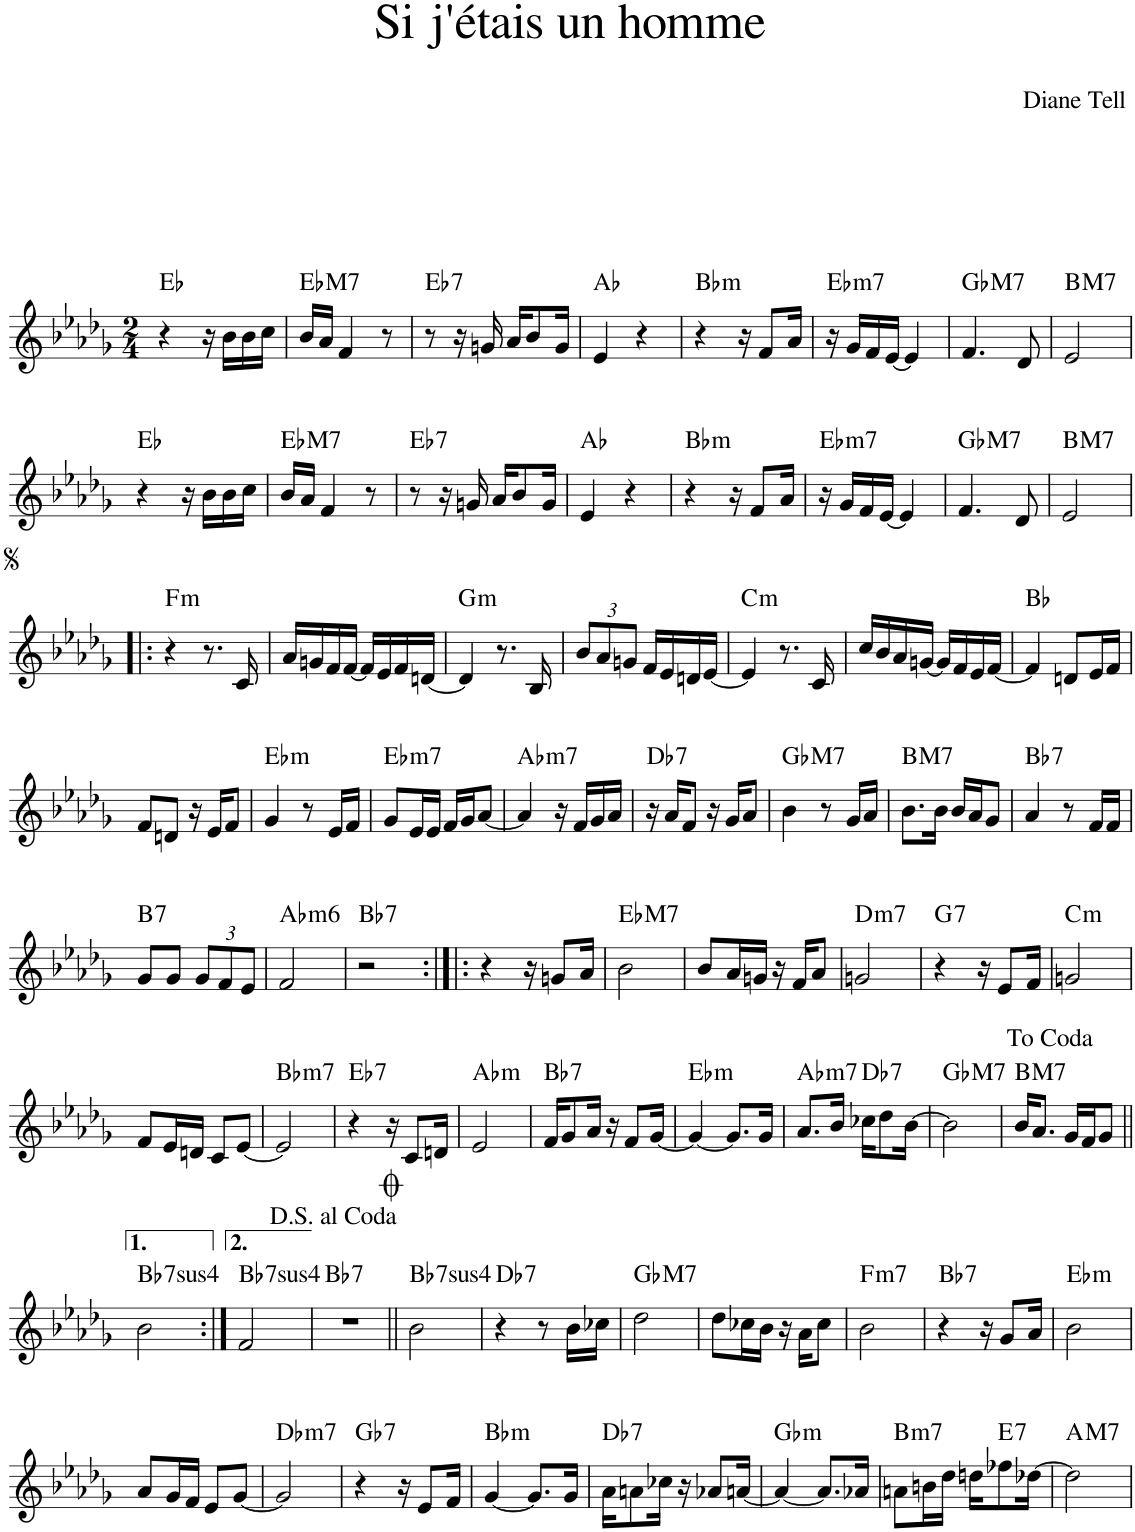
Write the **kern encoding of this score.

**kern	**harte
*part1	*part1
*staff1	*
*I"Piano	*
*I'Pno.	*
*clefG2	*
*k[b-e-a-d-g-]	*
*M2/4	*
=1	=1
4r	Eb:maj
16r	.
16b-\LL	.
16b-\	.
16cc\JJ	.
=2	=2
!	!LO:H:kt=M7
16b-/LL	Eb:maj7
16a-/JJ	.
4f/	.
8r	.
=3	=3
!	!LO:H:kt=7
8r	Eb:7
16r	.
16gn/	.
16a-/KL	.
8b-/	.
16g/Jk	.
=4	=4
4e-/	Ab:maj
4r	.
=5	=5
!	!LO:H:kt=m
4r	Bb:min
16r	.
8f/L	.
16a-/Jk	.
=6	=6
!	!LO:H:kt=m7
16r	Eb:min7
16g-/LL	.
16f/	.
[16e-/JJ	.
4e-/]	.
=7	=7
!	!LO:H:kt=M7
4.f/	Gb:maj7
8d-/	.
=8	=8
!	!LO:H:kt=M7
2e-/	B:maj7
!!LO:LB:g=z
=9	=9
4r	Eb:maj
16r	.
16b-\LL	.
16b-\	.
16cc\JJ	.
=10	=10
!	!LO:H:kt=M7
16b-/LL	Eb:maj7
16a-/JJ	.
4f/	.
8r	.
=11	=11
!	!LO:H:kt=7
8r	Eb:7
16r	.
16gn/	.
16a-/KL	.
8b-/	.
16g/Jk	.
=12	=12
4e-/	Ab:maj
4r	.
=13	=13
!	!LO:H:kt=m
4r	Bb:min
16r	.
8f/L	.
16a-/Jk	.
=14	=14
!	!LO:H:kt=m7
16r	Eb:min7
16g-/LL	.
16f/	.
[16e-/JJ	.
4e-/]	.
=15	=15
!	!LO:H:kt=M7
4.f/	Gb:maj7
8d-/	.
=16	=16
!	!LO:H:kt=M7
2e-/	B:maj7
!!LO:LB:g=z
=17!|:	=17!|:
!	!LO:H:kt=m
4r	F:min
8.r	.
16c/	.
=18	=18
16a-/LL	.
16gn/	.
16f/	.
[16f/JJ	.
16f/LL]	.
16e-/	.
16f/	.
[16dn/JJ	.
=19	=19
!	!LO:H:kt=m
4d/]	G:min
8.r	.
16B-/	.
=20	=20
*Xbrackettup	*
12b-/L	.
12a-/	.
12gn/J	.
16f/LL	.
16e-/	.
16dn/	.
[16e-/JJ	.
=21	=21
!	!LO:H:kt=m
4e-/]	C:min
8.r	.
16c/	.
=22	=22
16cc/LL	.
16b-/	.
16a-/	.
[16gn/JJ	.
16g/LL]	.
16f/	.
16e-/	.
[16f/JJ	.
=23	=23
4f/]	Bb:maj
8dn/L	.
16e-/L	.
16f/JJ	.
!!LO:LB:g=z
=24	=24
8f/L	.
8dn/J	.
16r	.
16e-/KL	.
8f/J	.
=25	=25
!	!LO:H:kt=m
4g-/	Eb:min
8r	.
16e-/LL	.
16f/JJ	.
=26	=26
!	!LO:H:kt=m7
8g-/L	Eb:min7
16e-/L	.
16e-/JJ	.
16f/LL	.
16g-/J	.
[8a-/J	.
=27	=27
!	!LO:H:kt=m7
4a-/]	Ab:min7
16r	.
16f/LL	.
16g-/	.
16a-/JJ	.
=28	=28
!	!LO:H:kt=7
16r	Db:7
16a-/KL	.
8f/J	.
16r	.
16g-/KL	.
8a-/J	.
=29	=29
!	!LO:H:kt=M7
4b-\	Gb:maj7
8r	.
16g-/LL	.
16a-/JJ	.
=30	=30
!	!LO:H:kt=M7
8.b-\L	B:maj7
16b-\Jk	.
16b-/LL	.
16a-/J	.
8g-/J	.
=31	=31
!	!LO:H:kt=7
4a-/	Bb:7
8r	.
16f/LL	.
16f/JJ	.
!!LO:LB:g=z
=32	=32
!	!LO:H:kt=7
8g-/L	B:7
8g-/J	.
12g-/L	.
12f/	.
12e-/J	.
=33	=33
!	!LO:H:kt=m6
2f/	Ab:min6
=34	=34
!	!LO:H:kt=7
2r	Bb:7
=35:|!|:	=35:|!|:
4r	.
16r	.
8gn/L	.
16a-/Jk	.
=36	=36
!	!LO:H:kt=M7
2b-\	Eb:maj7
=37	=37
8b-/L	.
16a-/L	.
16gn/JJ	.
16r	.
16f/KL	.
8a-/J	.
=38	=38
!	!LO:H:kt=m7
2gn/	D:min7
=39	=39
!	!LO:H:kt=7
4r	G:7
16r	.
8e-/L	.
16f/Jk	.
=40	=40
!	!LO:H:kt=m
2gn/	C:min
!!LO:LB:g=z
=41	=41
8f/L	.
16e-/L	.
16dn/JJ	.
8c/L	.
[8e-/J	.
=42	=42
!	!LO:H:kt=m7
2e-/]	Bb:min7
=43	=43
!	!LO:H:kt=7
4r	Eb:7
16r	.
8c/L	.
16dn/Jk	.
=44	=44
!	!LO:H:kt=m
2e-/	Ab:min
=45	=45
!	!LO:H:kt=7
16f/KL	Bb:7
8g-/	.
16a-/Jk	.
16r	.
8f/L	.
[16g-/Jk	.
=46	=46
!	!LO:H:kt=m
4g-/_	Eb:min
8.g-/L]	.
16g-/Jk	.
=47	=47
!	!LO:H:kt=m7
8.a-/L	Ab:min7
16b-/Jk	.
!	!LO:H:kt=7
16cc-X\KL	Db:7
8dd-\	.
[16b-\Jk	.
=48	=48
!	!LO:H:kt=M7
2b-\]	Gb:maj7
=49	=49
!	!LO:H:kt=M7
16b-/KL	B:maj7
8.a-/J	.
16g-/LL	.
16f/J	.
8g-/J	.
!!LO:LB:g=z
=50||	=50||
!	!LO:H:kt=74
2b-\	Bb:sus4(7)
=51:|!	=51:|!
!	!LO:H:kt=74
2f/	Bb:sus4(7)
=52	=52
!	!LO:H:kt=7
2r	Bb:7
=53||	=53||
!	!LO:H:kt=74
2b-\	Bb:sus4(7)
=54	=54
!	!LO:H:kt=7
4r	Db:7
8r	.
16b-\LL	.
16cc-X\JJ	.
=55	=55
!	!LO:H:kt=M7
2dd-\	Gb:maj7
=56	=56
8dd-\L	.
16cc-X\L	.
16b-\JJ	.
16r	.
16a-\KL	.
8cc-\J	.
=57	=57
!	!LO:H:kt=m7
2b-\	F:min7
=58	=58
!	!LO:H:kt=7
4r	Bb:7
16r	.
8g-/L	.
16a-/Jk	.
=59	=59
!	!LO:H:kt=m
2b-\	Eb:min
!!LO:LB:g=z
=60	=60
8a-/L	.
16g-/L	.
16f/JJ	.
8e-/L	.
[8g-/J	.
=61	=61
!	!LO:H:kt=m7
2g-/]	Db:min7
=62	=62
!	!LO:H:kt=7
4r	Gb:7
16r	.
8e-/L	.
16f/Jk	.
=63	=63
!	!LO:H:kt=m
[4g-/	Bb:min
8.g-/L]	.
16g-/Jk	.
=64	=64
!	!LO:H:kt=7
16a-\KL	Db:7
8an\	.
16cc-X\Jk	.
16r	.
8a-X/L	.
[16an/Jk	.
=65	=65
!	!LO:H:kt=m
4a/_	Gb:min
8.a/L]	.
16a-X/Jk	.
=66	=66
!	!LO:H:kt=m7
8an\L	B:min7
16bn\L	.
16dd-\JJ	.
16ddn\KL	.
!	!LO:H:kt=7
8ff-X\	E:7
[16dd-X\Jk	.
=67	=67
!	!LO:H:kt=M7
2dd-\]	A:maj7
=	=
*-	*-
